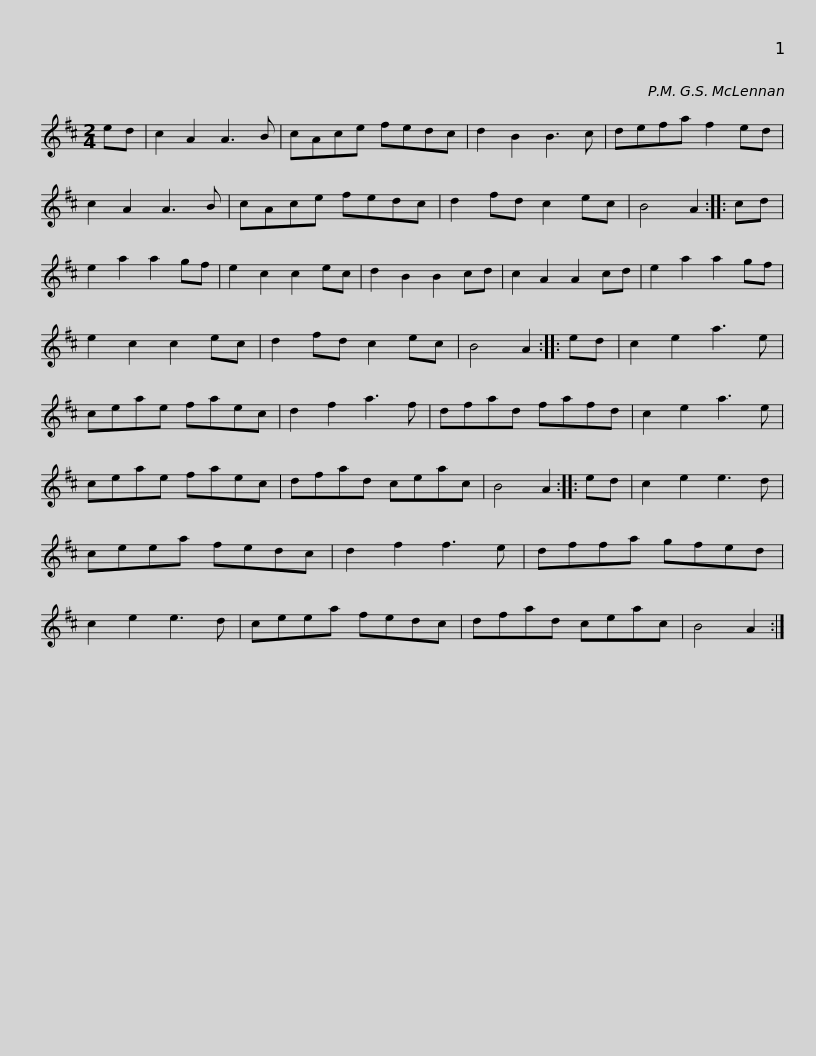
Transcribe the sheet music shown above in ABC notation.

X:1
L:1/8
M:2/4
I:linebreak $
K:D
V:1 treble
V:1
 ed | c2 A2 A3 B | cAce fedc | d2 B2 B3 c | defa f2 ed | %5
 c2 A2 A3 B | cAce fedc |$ d2 fd c2 ec | B4 A2 :: cd | %10
 e2 a2 a2 gf | e2 c2 c2 ec | d2 B2 B2 cd | c2 A2 A2 cd | e2 a2 a2 gf | %15
 e2 c2 c2 ec |$ d2 fd c2 ec | B4 A2 :: ed | c2 e2 a3 e | %20
 ceae faec | d2 f2 a3 f | dfad fafd | c2 e2 a3 e |$ ceae faec | %25
 dfad ceac | B4 A2 :: ed | c2 e2 e3 d | ceea fedc | %30
 d2 f2 f3 e |$ dffa gfed | c2 e2 e3 d | ceea fedc | dfad ceac | %35
 B4 A2 :| %36
